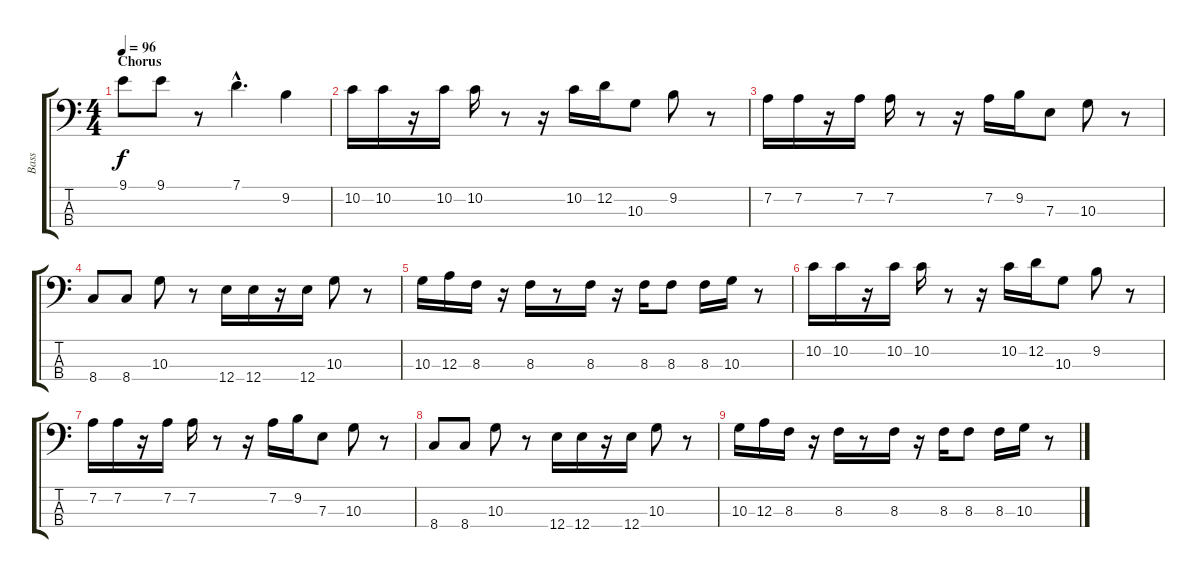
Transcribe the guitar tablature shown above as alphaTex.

\track ("Bass" "Bass") {instrument electricbassfinger}
\staff {score tabs}
\tuning (G2 D2 A1 E1) {hide}
\ts (4 4)
\section ("" "Chorus")
\tempo 96
\clef f4
\ks c
9.1.8{dy f} 9.1.8 r.8 7.1{hac}.4{d} 9.2.4 |
10.2.16 10.2.16 r.16 10.2.16 10.2.16 r.8 r.16 10.2.16 12.2.16 10.3.8 9.2.8 r.8 |
7.2.16 7.2.16 r.16 7.2.16 7.2.16 r.8 r.16 7.2.16 9.2.16 7.3.8 10.3.8 r.8 |
8.4.8 8.4.8 10.3.8 r.8 12.4.16 12.4.16 r.16 12.4.16 10.3.8 r.8 |
10.3.16 12.3.16 8.3.16 r.16 8.3.16 r.8 8.3.16 r.16 8.3.16 8.3.8 8.3.16 10.3.16 r.8 |
10.2.16 10.2.16 r.16 10.2.16 10.2.16 r.8 r.16 10.2.16 12.2.16 10.3.8 9.2.8 r.8 |
7.2.16 7.2.16 r.16 7.2.16 7.2.16 r.8 r.16 7.2.16 9.2.16 7.3.8 10.3.8 r.8 |
8.4.8 8.4.8 10.3.8 r.8 12.4.16 12.4.16 r.16 12.4.16 10.3.8 r.8 |
10.3.16 12.3.16 8.3.16 r.16 8.3.16 r.8 8.3.16 r.16 8.3.16 8.3.8 8.3.16 10.3.16 r.8
